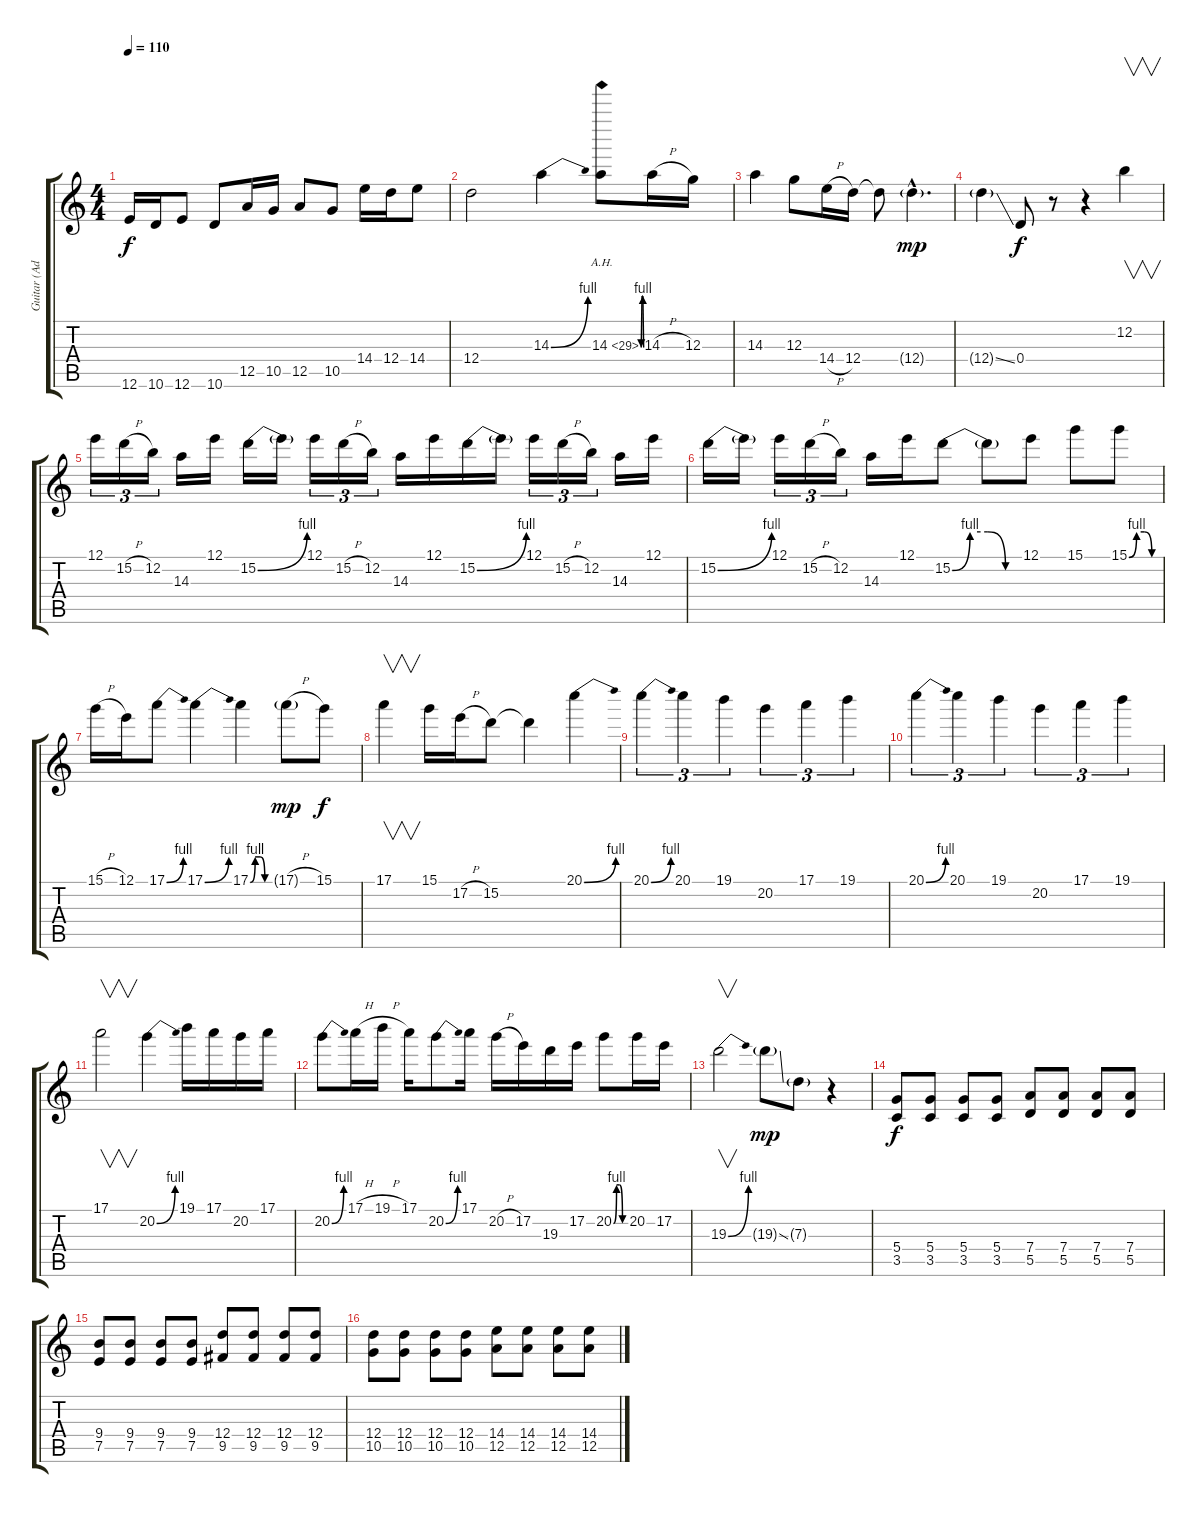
\track ("Guitar (Adrain)" "Guitar (Ad") {instrument distortionguitar}
\staff {score tabs}
\tuning (E4 B3 G3 D3 A2 E2) {hide}
\ts (4 4)
\tempo 110
\clef g2
\ks c
12.6.16{dy f} 10.6.16 12.6.8 10.6.8 12.5.16 10.5.16 12.5.8 10.5.8 14.4.16 12.4.16 14.4.8 |
12.4.2 14.3{be (bend 0 0 60 4)}.4 14.3{be (custom 0 0 15 4 30 4 45 0 60 0) ah 15}.8 14.3{h}.16 12.3.16 |
14.3.4 12.3.8 14.4{h}.16 12.4.16 12.4{t}.8 12.4{g hac}.4{d dy mp} |
12.4{ss g}.4 0.4.8{dy f} r.8 r.4 12.2.4{v} |
12.1.16{tu (3 2)} 15.2{h}.16{tu (3 2)} 12.2.16{tu (3 2)} 14.3.16 12.1.16 15.2{be (bend 0 0 60 4)}.16 15.2{t}.16 12.1.16{tu (3 2)} 15.2{h}.16{tu (3 2)} 12.2.16{tu (3 2)} 14.3.16 12.1.16 15.2{be (bend 0 0 60 4)}.16 15.2{t}.16 12.1.16{tu (3 2)} 15.2{h}.16{tu (3 2)} 12.2.16{tu (3 2)} 14.3.16 12.1.16 |
15.2{be (bend 0 0 60 4)}.16 15.2{t}.16 12.1.16{tu (3 2)} 15.2{h}.16{tu (3 2)} 12.2.16{tu (3 2)} 14.3.16 12.1.16 15.2{be (custom 0 0 15 4 30 4 45 0 60 0)}.8 15.2{t}.8 12.1.8 15.1.8 15.1{be (custom 0 0 15 4 30 4 45 0 60 0)}.8 |
15.1{h}.16 12.1.16 17.1{be (bend 0 0 60 4)}.8 17.1{be (bend 0 0 60 4)}.4 17.1{be (custom 0 0 15 4 30 4 45 0 60 0)}.4 17.1{h g}.8{dy mp} 15.1.8{dy f} |
17.1.4{v} 15.1.16 17.2{h}.16 15.2.8 15.2{t}.4 20.1{be (bend 0 0 60 4)}.4 |
20.1{be (bend 0 0 60 4)}.4{tu (3 2)} 20.1.4{tu (3 2)} 19.1.4{tu (3 2)} 20.2.4{tu (3 2)} 17.1.4{tu (3 2)} 19.1.4{tu (3 2)} |
20.1{be (bend 0 0 60 4)}.4{tu (3 2)} 20.1.4{tu (3 2)} 19.1.4{tu (3 2)} 20.2.4{tu (3 2)} 17.1.4{tu (3 2)} 19.1.4{tu (3 2)} |
17.1.2{v} 20.2{be (bend 0 0 60 4)}.4 19.1.16 17.1.16 20.2.16 17.1.16 |
20.2{be (bend 0 0 60 4)}.8 17.1{h}.16 19.1{h}.16 17.1.16 20.2{be (bend 0 0 60 4)}.8 17.1.16 20.2{h}.16 17.2.16 19.3.16 17.2.16 20.2{be (custom 0 0 15 4 30 4 45 0 60 0)}.8 20.2.16 17.2.16 |
19.3{be (bend 0 0 60 4)}.2{v} 19.3{ss g}.8{dy mp} 7.3{g}.8 r.4 |
(5.4 3.5).8{dy f} (5.4 3.5).8 (5.4 3.5).8 (5.4 3.5).8 (7.4 5.5).8 (7.4 5.5).8 (7.4 5.5).8 (7.4 5.5).8 |
(9.4 7.5).8 (9.4 7.5).8 (9.4 7.5).8 (9.4 7.5).8 (12.4 9.5).8 (12.4 9.5).8 (12.4 9.5).8 (12.4 9.5).8 |
(12.4 10.5).8 (12.4 10.5).8 (12.4 10.5).8 (12.4 10.5).8 (14.4 12.5).8 (14.4 12.5).8 (14.4 12.5).8 (14.4 12.5).8
